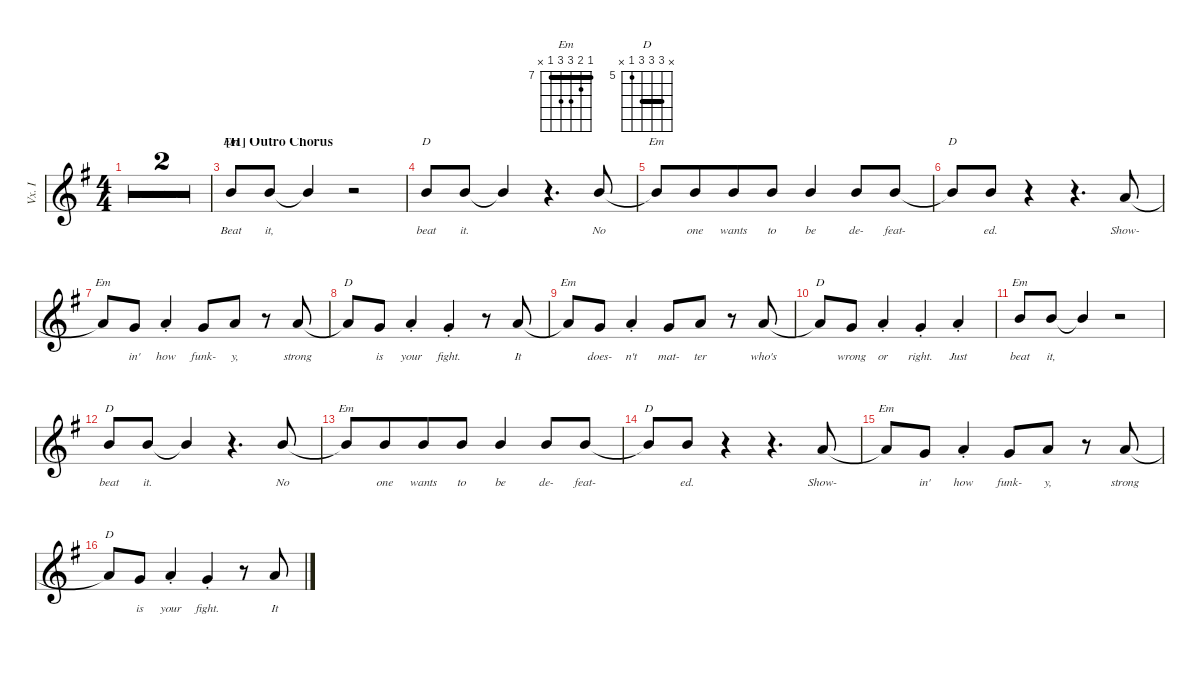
\defaultSystemsLayout 4
\hideDynamics
\bracketExtendMode groupsimilarinstruments
\otherSystemsTrackNameOrientation horizontal
\track ("Voice I" "Vx. I") {defaultSystemsLayout 4 multiBarRest instrument voiceoohs}
\staff {score}
\tuning (Eb4 Bb3 Gb3 Db3 Ab2 Eb2)
\displaytranspose 1
\chord ("Em" 7 8 9 9 7 x) {firstfret 7 showfingering false barre 7}
\chord ("D" x 7 7 7 5 x) {firstfret 5 showfingering false barre (7 7)}
\ts (4 4)
\tempo 139
\clef g2
\ks g
r.1{ch "Em" dy mf beam Down} |
r.1{ch "D" beam Down} |
\section ("H" "Outro Chorus")
12.2{acc forcenatural}.8{ch "Em" lyrics (0 "Beat") lyrics (1 "") lyrics (2 "") lyrics (3 "") lyrics (4 "") instrument voiceoohs beam Up} 12.2{acc forcenatural}.8{lyrics (0 "it,") lyrics (1 "") lyrics (2 "") lyrics (3 "") lyrics (4 "") beam Up} 12.2{t acc forcenatural}.4{beam Up} r.2{beam Up} |
12.2{acc forcenatural}.8{ch "D" lyrics (0 "beat") lyrics (1 "") lyrics (2 "") lyrics (3 "") lyrics (4 "") beam Up} 12.2{acc forcenatural}.8{lyrics (0 "it.") lyrics (1 "") lyrics (2 "") lyrics (3 "") lyrics (4 "") beam Up} 12.2{t acc forcenatural}.4{beam Up} r.4{d beam Up} 7.1{acc forcenatural}.8{lyrics (0 "No") lyrics (1 "") lyrics (2 "") lyrics (3 "") lyrics (4 "") beam Up} |
7.1{t acc forcenatural}.8{ch "Em" beam Up beam merge} 7.1{acc forcenatural}.8{lyrics (0 "one") lyrics (1 "") lyrics (2 "") lyrics (3 "") lyrics (4 "") beam Up beam merge} 7.1{acc forcenatural}.8{lyrics (0 "wants") lyrics (1 "") lyrics (2 "") lyrics (3 "") lyrics (4 "") beam Up} 7.1{acc forcenatural}.8{lyrics (0 "to") lyrics (1 "") lyrics (2 "") lyrics (3 "") lyrics (4 "") beam Up} 7.1{acc forcenatural}.4{lyrics (0 "be") lyrics (1 "") lyrics (2 "") lyrics (3 "") lyrics (4 "") beam Up} 7.1{acc forcenatural}.8{lyrics (0 "de-") lyrics (1 "") lyrics (2 "") lyrics (3 "") lyrics (4 "") beam Up} 7.1{acc forcenatural}.8{lyrics (0 "feat-") lyrics (1 "") lyrics (2 "") lyrics (3 "") lyrics (4 "") beam Up} |
7.1{t acc forcenatural}.8{ch "D" beam Up} 7.1{acc forcenatural}.8{lyrics (0 "ed.") lyrics (1 "") lyrics (2 "") lyrics (3 "") lyrics (4 "") beam Up} r.4{beam Up} r.4{d beam Up} 5.1{acc forcenatural}.8{lyrics (0 "Show-") lyrics (1 "") lyrics (2 "") lyrics (3 "") lyrics (4 "") beam Up} |
5.1{t acc forcenatural}.8{ch "Em" beam Up} 3.1{acc forcenatural}.8{lyrics (0 "in'") lyrics (1 "") lyrics (2 "") lyrics (3 "") lyrics (4 "") beam Up} 5.1{st acc forcenatural}.4{lyrics (0 "how") lyrics (1 "") lyrics (2 "") lyrics (3 "") lyrics (4 "") beam Up} 3.1{acc forcenatural}.8{lyrics (0 "funk-") lyrics (1 "") lyrics (2 "") lyrics (3 "") lyrics (4 "") beam Up} 5.1{acc forcenatural}.8{lyrics (0 "y,") lyrics (1 "") lyrics (2 "") lyrics (3 "") lyrics (4 "") beam Up} r.8{beam Up} 5.1{acc forcenatural}.8{lyrics (0 "strong") lyrics (1 "") lyrics (2 "") lyrics (3 "") lyrics (4 "") beam Up} |
5.1{t acc forcenatural}.8{ch "D" beam Up} 3.1{acc forcenatural}.8{lyrics (0 "is") lyrics (1 "") lyrics (2 "") lyrics (3 "") lyrics (4 "") beam Up} 5.1{st acc forcenatural}.4{lyrics (0 "your") lyrics (1 "") lyrics (2 "") lyrics (3 "") lyrics (4 "") beam Up} 3.1{st acc forcenatural}.4{lyrics (0 "fight.") lyrics (1 "") lyrics (2 "") lyrics (3 "") lyrics (4 "") beam Up} r.8{beam Up} 5.1{acc forcenatural}.8{lyrics (0 "It") lyrics (1 "") lyrics (2 "") lyrics (3 "") lyrics (4 "") beam Up} |
5.1{t acc forcenatural}.8{ch "Em" beam Up} 3.1{acc forcenatural}.8{lyrics (0 "does-") lyrics (1 "") lyrics (2 "") lyrics (3 "") lyrics (4 "") beam Up} 5.1{st acc forcenatural}.4{lyrics (0 "n't") lyrics (1 "") lyrics (2 "") lyrics (3 "") lyrics (4 "") beam Up} 3.1{acc forcenatural}.8{lyrics (0 "mat-") lyrics (1 "") lyrics (2 "") lyrics (3 "") lyrics (4 "") beam Up} 5.1{acc forcenatural}.8{lyrics (0 "ter") lyrics (1 "") lyrics (2 "") lyrics (3 "") lyrics (4 "") beam Up} r.8{beam Up} 5.1{acc forcenatural}.8{lyrics (0 "who's") lyrics (1 "") lyrics (2 "") lyrics (3 "") lyrics (4 "") beam Up} |
5.1{t acc forcenatural}.8{ch "D" beam Up} 3.1{acc forcenatural}.8{lyrics (0 "wrong") lyrics (1 "") lyrics (2 "") lyrics (3 "") lyrics (4 "") beam Up} 5.1{st acc forcenatural}.4{lyrics (0 "or") lyrics (1 "") lyrics (2 "") lyrics (3 "") lyrics (4 "") beam Up} 3.1{st acc forcenatural}.4{lyrics (0 "right.") lyrics (1 "") lyrics (2 "") lyrics (3 "") lyrics (4 "") beam Up} 5.1{st acc forcenatural}.4{lyrics (0 "Just") lyrics (1 "") lyrics (2 "") lyrics (3 "") lyrics (4 "") beam Up} |
12.2{acc forcenatural}.8{ch "Em" lyrics (0 "beat") lyrics (1 "") lyrics (2 "") lyrics (3 "") lyrics (4 "") beam Up} 12.2{acc forcenatural}.8{lyrics (0 "it,") lyrics (1 "") lyrics (2 "") lyrics (3 "") lyrics (4 "") beam Up} 12.2{t acc forcenatural}.4{beam Up} r.2{beam Up} |
12.2{acc forcenatural}.8{ch "D" lyrics (0 "beat") lyrics (1 "") lyrics (2 "") lyrics (3 "") lyrics (4 "") beam Up} 12.2{acc forcenatural}.8{lyrics (0 "it.") lyrics (1 "") lyrics (2 "") lyrics (3 "") lyrics (4 "") beam Up} 12.2{t acc forcenatural}.4{beam Up} r.4{d beam Up} 7.1{acc forcenatural}.8{lyrics (0 "No") lyrics (1 "") lyrics (2 "") lyrics (3 "") lyrics (4 "") beam Up} |
7.1{t acc forcenatural}.8{ch "Em" beam Up beam merge} 7.1{acc forcenatural}.8{lyrics (0 "one") lyrics (1 "") lyrics (2 "") lyrics (3 "") lyrics (4 "") beam Up beam merge} 7.1{acc forcenatural}.8{lyrics (0 "wants") lyrics (1 "") lyrics (2 "") lyrics (3 "") lyrics (4 "") beam Up} 7.1{acc forcenatural}.8{lyrics (0 "to") lyrics (1 "") lyrics (2 "") lyrics (3 "") lyrics (4 "") beam Up} 7.1{acc forcenatural}.4{lyrics (0 "be") lyrics (1 "") lyrics (2 "") lyrics (3 "") lyrics (4 "") beam Up} 7.1{acc forcenatural}.8{lyrics (0 "de-") lyrics (1 "") lyrics (2 "") lyrics (3 "") lyrics (4 "") beam Up} 7.1{acc forcenatural}.8{lyrics (0 "feat-") lyrics (1 "") lyrics (2 "") lyrics (3 "") lyrics (4 "") beam Up} |
7.1{t acc forcenatural}.8{ch "D" beam Up} 7.1{acc forcenatural}.8{lyrics (0 "ed.") lyrics (1 "") lyrics (2 "") lyrics (3 "") lyrics (4 "") beam Up} r.4{beam Up} r.4{d beam Up} 5.1{acc forcenatural}.8{lyrics (0 "Show-") lyrics (1 "") lyrics (2 "") lyrics (3 "") lyrics (4 "") beam Up} |
5.1{t acc forcenatural}.8{ch "Em" beam Up} 3.1{acc forcenatural}.8{lyrics (0 "in'") lyrics (1 "") lyrics (2 "") lyrics (3 "") lyrics (4 "") beam Up} 5.1{st acc forcenatural}.4{lyrics (0 "how") lyrics (1 "") lyrics (2 "") lyrics (3 "") lyrics (4 "") beam Up} 3.1{acc forcenatural}.8{lyrics (0 "funk-") lyrics (1 "") lyrics (2 "") lyrics (3 "") lyrics (4 "") beam Up} 5.1{acc forcenatural}.8{lyrics (0 "y,") lyrics (1 "") lyrics (2 "") lyrics (3 "") lyrics (4 "") beam Up} r.8{beam Up} 5.1{acc forcenatural}.8{lyrics (0 "strong") lyrics (1 "") lyrics (2 "") lyrics (3 "") lyrics (4 "") beam Up} |
5.1{t acc forcenatural}.8{ch "D" beam Up} 3.1{acc forcenatural}.8{lyrics (0 "is") lyrics (1 "") lyrics (2 "") lyrics (3 "") lyrics (4 "") beam Up} 5.1{st acc forcenatural}.4{lyrics (0 "your") lyrics (1 "") lyrics (2 "") lyrics (3 "") lyrics (4 "") beam Up} 3.1{st acc forcenatural}.4{lyrics (0 "fight.") lyrics (1 "") lyrics (2 "") lyrics (3 "") lyrics (4 "") beam Up} r.8{beam Up} 5.1{acc forcenatural}.8{lyrics (0 "It") lyrics (1 "") lyrics (2 "") lyrics (3 "") lyrics (4 "") beam Up}
